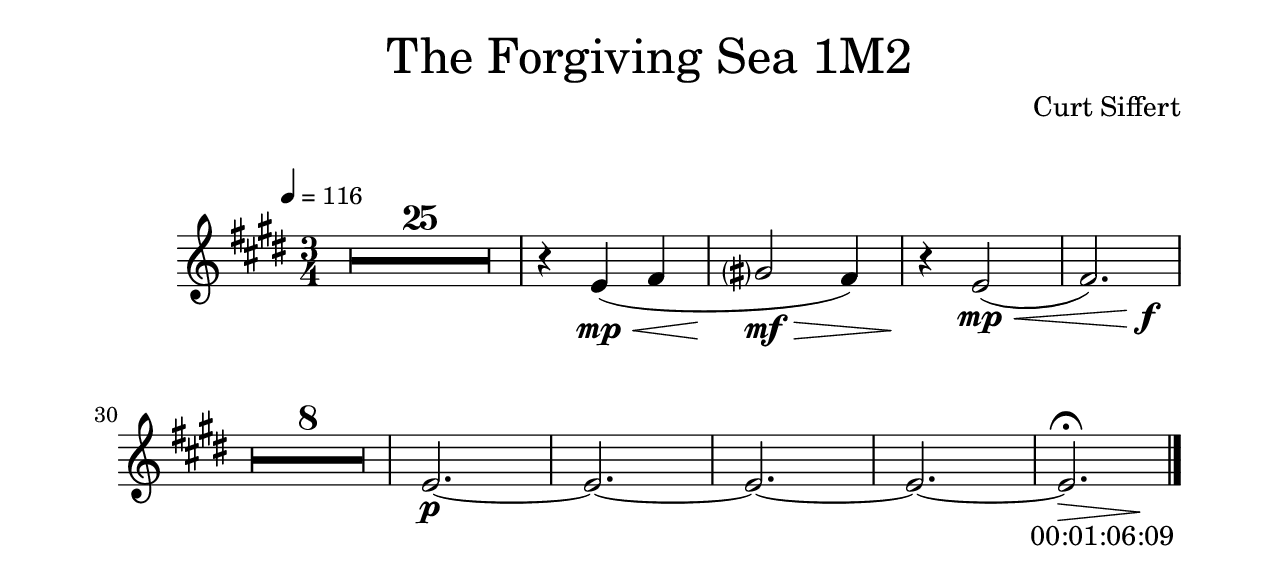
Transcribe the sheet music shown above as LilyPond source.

\version "2.16.0"
\include "english.ly"
\include "../lib/parts.ily"

\paper {
	ragged-last-bottom = ##t
}

\header {
	poet = \markup { "Trumpet 2 in B"\flat }
}

\version "2.16.0"
\include "english.ly"

\layout { ragged-right = ##f }

trumpetTwoNotes = \relative c' {

	\time 3/4
	\key d \major
	\set tieWaitForNote = ##t

	R2.*25 |
	
	r4 d\mp\<( e |
	\tag #'part { fs?2\mf\> e4) | }
	\tag #'score { fs2\mf\> e4) | }
	
	r4\! d2\mp\<( |
	<< {e2.)} {s2 s4\f} >> |

	\tag #'part { \break }
	
	R2.*8
	
	d2.~\p|
	d~|
	d~|
	d~|
	<< {d\fermata } {s4\> s4 s4\!} >>
	\bar "|."
	\tag #'part {
		\override Score.RehearsalMark #'direction = #DOWN
		\override Score.RehearsalMark #'self-alignment-X = #RIGHT  
		\override Score.RehearsalMark #'font-size = #0
		\mark "00:01:06:09"			
	}		
	
}


<<
	\new Staff \relative c'' { 
		\everyPartScore
		\transpose bf c'
		\keepWithTag #'part \trumpetTwoNotes
	}	
>>